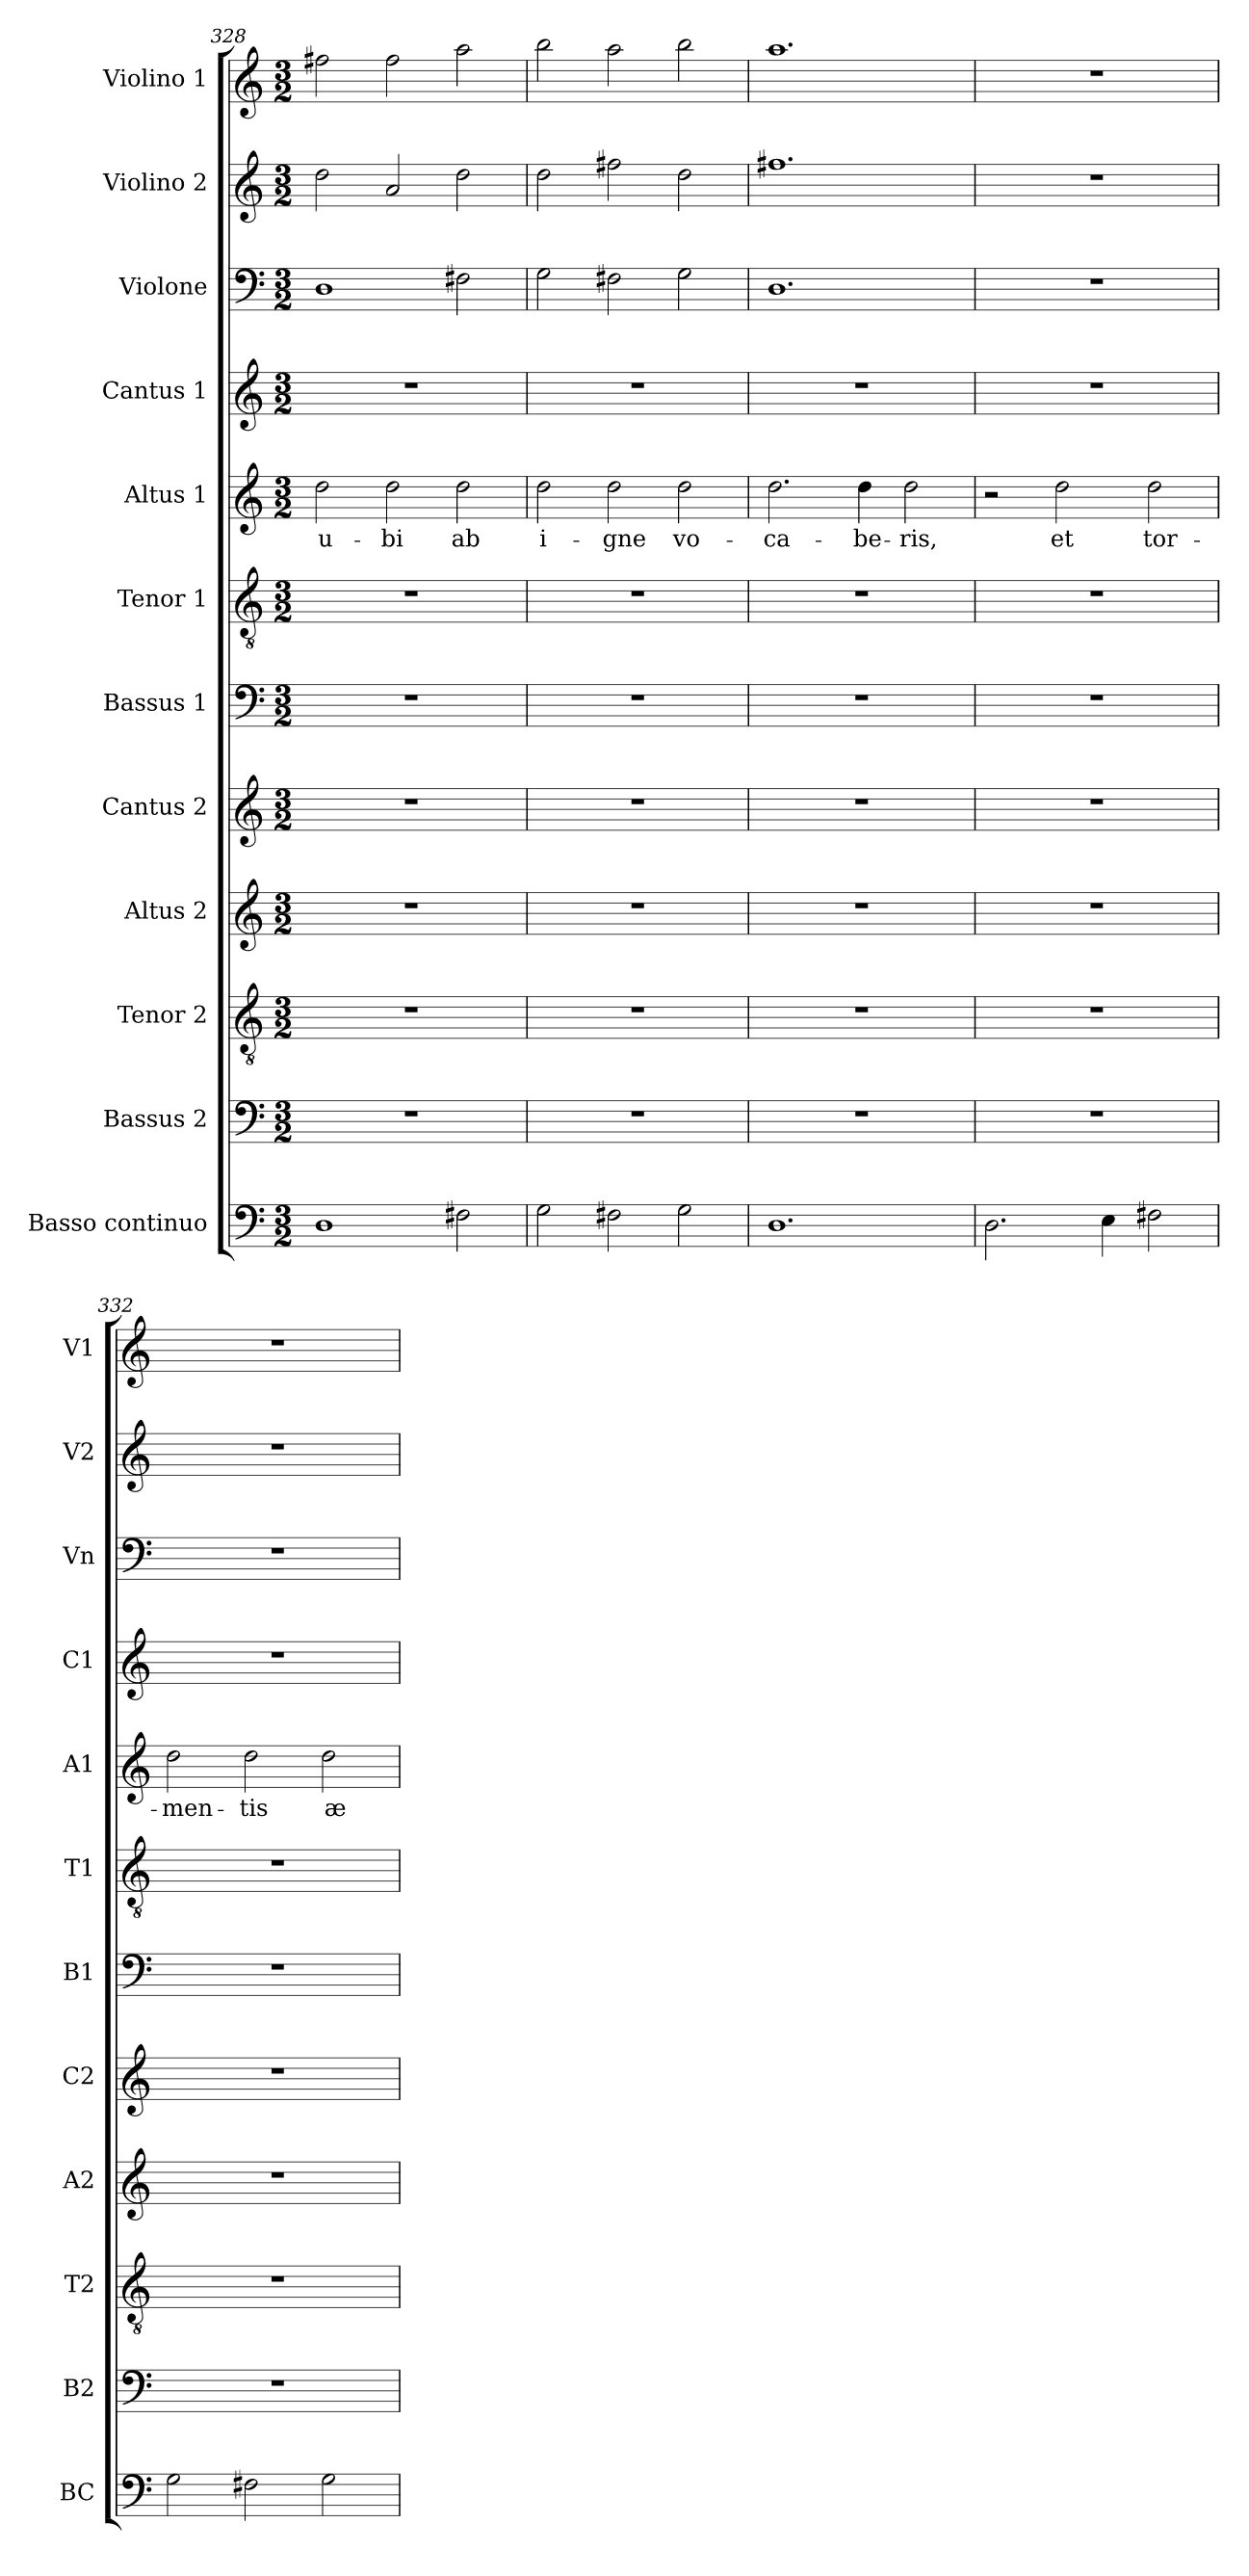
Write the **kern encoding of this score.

**kern	**kern	**kern	**kern	**kern	**kern	**kern	**kern	**text	**kern	**kern	**kern	**kern
*part12	*part11	*part10	*part9	*part8	*part7	*part6	*part5	*part5	*part4	*part3	*part2	*part1
*staff12	*staff11	*staff10	*staff9	*staff8	*staff7	*staff6	*staff5	*staff5	*staff4	*staff3	*staff2	*staff1
*I"Basso continuo	*I"Bassus 2	*I"Tenor 2	*I"Altus 2	*I"Cantus 2	*I"Bassus 1	*I"Tenor 1	*I"Altus 1	*	*I"Cantus 1	*I"Violone	*I"Violino 2	*I"Violino 1
*I'BC	*I'B2	*I'T2	*I'A2	*I'C2	*I'B1	*I'T1	*I'A1	*	*I'C1	*I'Vn	*I'V2	*I'V1
*clefF4	*clefF4	*clefGv2	*clefG2	*clefG2	*clefF4	*clefGv2	*clefG2	*	*clefG2	*clefF4	*clefG2	*clefG2
*ITrd7c12	*	*	*	*	*	*	*	*	*	*ITrd7c12	*	*
*k[]	*k[]	*k[]	*k[]	*k[]	*k[]	*k[]	*k[]	*	*k[]	*k[]	*k[]	*k[]
*C:	*C:	*C:	*C:	*C:	*C:	*C:	*C:	*	*C:	*C:	*C:	*C:
*M3/2	*M3/2	*M3/2	*M3/2	*M3/2	*M3/2	*M3/2	*M3/2	*	*M3/2	*M3/2	*M3/2	*M3/2
=328	=328	=328	=328	=328	=328	=328	=328	=328	=328	=328	=328	=328
!	!	!	!	!	!	!	!	!LO:LY:b	!	!	!	!
1DD	1.r	1.r	1.r	1.r	1.r	1.r	2dd\	u-	1.r	1DD	2dd\	2ff#X\
!	!	!	!	!	!	!	!	!LO:LY:b	!	!	!	!
.	.	.	.	.	.	.	2dd\	-bi	.	.	2a/	2ff#\
!	!	!	!	!	!	!	!	!LO:LY:b	!	!	!	!
2FF#X\	.	.	.	.	.	.	2dd\	ab	.	2FF#X\	2dd\	2aa\
=329	=329	=329	=329	=329	=329	=329	=329	=329	=329	=329	=329	=329
!	!	!	!	!	!	!	!	!LO:LY:b	!	!	!	!
2GG\	1.r	1.r	1.r	1.r	1.r	1.r	2dd\	i-	1.r	2GG\	2dd\	2bb\
!	!	!	!	!	!	!	!	!LO:LY:b	!	!	!	!
2FF#X\	.	.	.	.	.	.	2dd\	-gne	.	2FF#X\	2ff#X\	2aa\
!	!	!	!	!	!	!	!	!LO:LY:b	!	!	!	!
2GG\	.	.	.	.	.	.	2dd\	vo-	.	2GG\	2dd\	2bb\
=330	=330	=330	=330	=330	=330	=330	=330	=330	=330	=330	=330	=330
!	!	!	!	!	!	!	!	!LO:LY:b	!	!	!	!
1.DD	1.r	1.r	1.r	1.r	1.r	1.r	2.dd\	-ca-	1.r	1.DD	1.ff#X	1.aa
!	!	!	!	!	!	!	!	!LO:LY:b	!	!	!	!
.	.	.	.	.	.	.	4dd\	-be-	.	.	.	.
!	!	!	!	!	!	!	!	!LO:LY:b	!	!	!	!
.	.	.	.	.	.	.	2dd\	-ris,	.	.	.	.
=331	=331	=331	=331	=331	=331	=331	=331	=331	=331	=331	=331	=331
2.DD\	1.r	1.r	1.r	1.r	1.r	1.r	2r	.	1.r	1.r	1.r	1.r
!	!	!	!	!	!	!	!	!LO:LY:b	!	!	!	!
.	.	.	.	.	.	.	2dd\	et	.	.	.	.
4EE\	.	.	.	.	.	.	.	.	.	.	.	.
!	!	!	!	!	!	!	!	!LO:LY:b	!	!	!	!
2FF#X\	.	.	.	.	.	.	2dd\	tor-	.	.	.	.
!!LO:PB:g=z
=332	=332	=332	=332	=332	=332	=332	=332	=332	=332	=332	=332	=332
!	!	!	!	!	!	!	!	!LO:LY:b	!	!	!	!
2GG\	1.r	1.r	1.r	1.r	1.r	1.r	2dd\	-men-	1.r	1.r	1.r	1.r
!	!	!	!	!	!	!	!	!LO:LY:b	!	!	!	!
2FF#X\	.	.	.	.	.	.	2dd\	-tis	.	.	.	.
!	!	!	!	!	!	!	!	!LO:LY:b	!	!	!	!
2GG\	.	.	.	.	.	.	2dd\	æ-	.	.	.	.
=	=	=	=	=	=	=	=	=	=	=	=	=
*-	*-	*-	*-	*-	*-	*-	*-	*-	*-	*-	*-	*-
